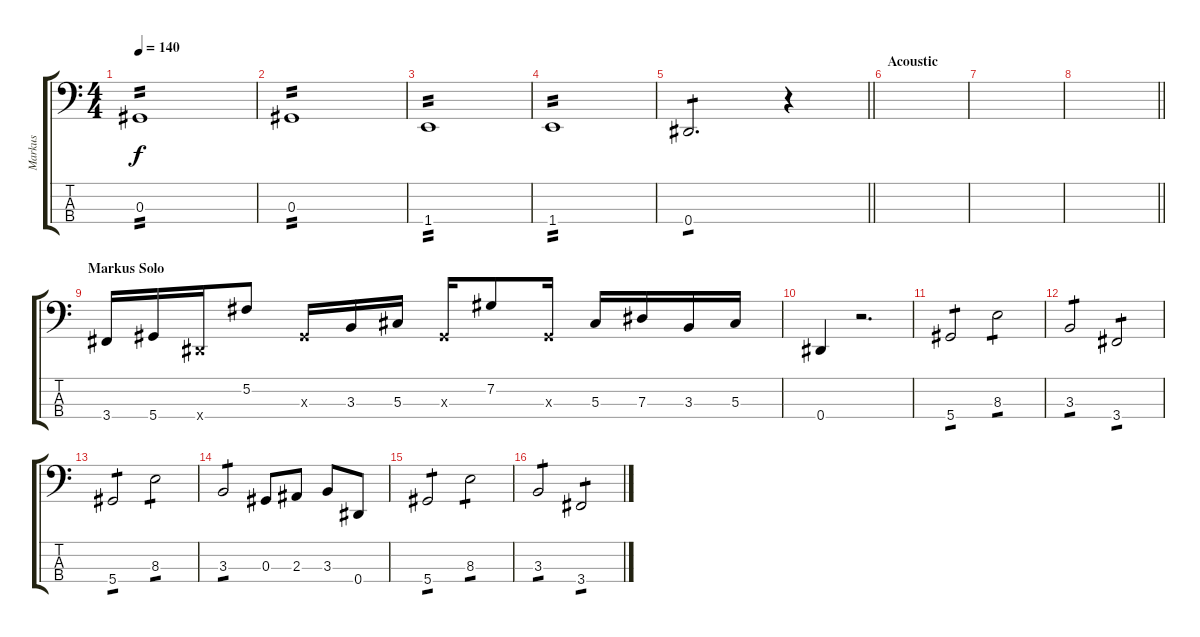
\track ("Markus" "Markus") {instrument electricbassfinger}
\staff {score tabs}
\tuning (Gb2 Db2 Ab1 Eb1) {hide}
\ts (4 4)
\tempo 140
\clef f4
\ks c
0.3.1{tp 2 dy f} |
0.3.1{tp 2} |
1.4.1{tp 2} |
1.4.1{tp 2} |
\barLineRight lightlight
0.4.2{d tp 1} r.4 |
\section ("" "Acoustic")
|
|
\barLineRight lightlight
|
\section ("" "Markus Solo")
3.4.16{instrument slapbass1} 5.4.16 0.4{x}.16 5.2.8 0.3{x}.16 3.3.16 5.3.16 0.3{x}.16 7.2.8 0.3{x}.16 5.3.16 7.3.16 3.3.16 5.3.16 |
0.4.4 r.2{d instrument electricbassfinger} |
5.4.2{tp 1} 8.3.2{tp 1} |
3.3.2{tp 1} 3.4.2{tp 1} |
5.4.2{tp 1} 8.3.2{tp 1} |
3.3.2{tp 1} 0.3.8 2.3.8 3.3.8 0.4.8 |
5.4.2{tp 1} 8.3.2{tp 1} |
3.3.2{tp 1} 3.4.2{tp 1}
